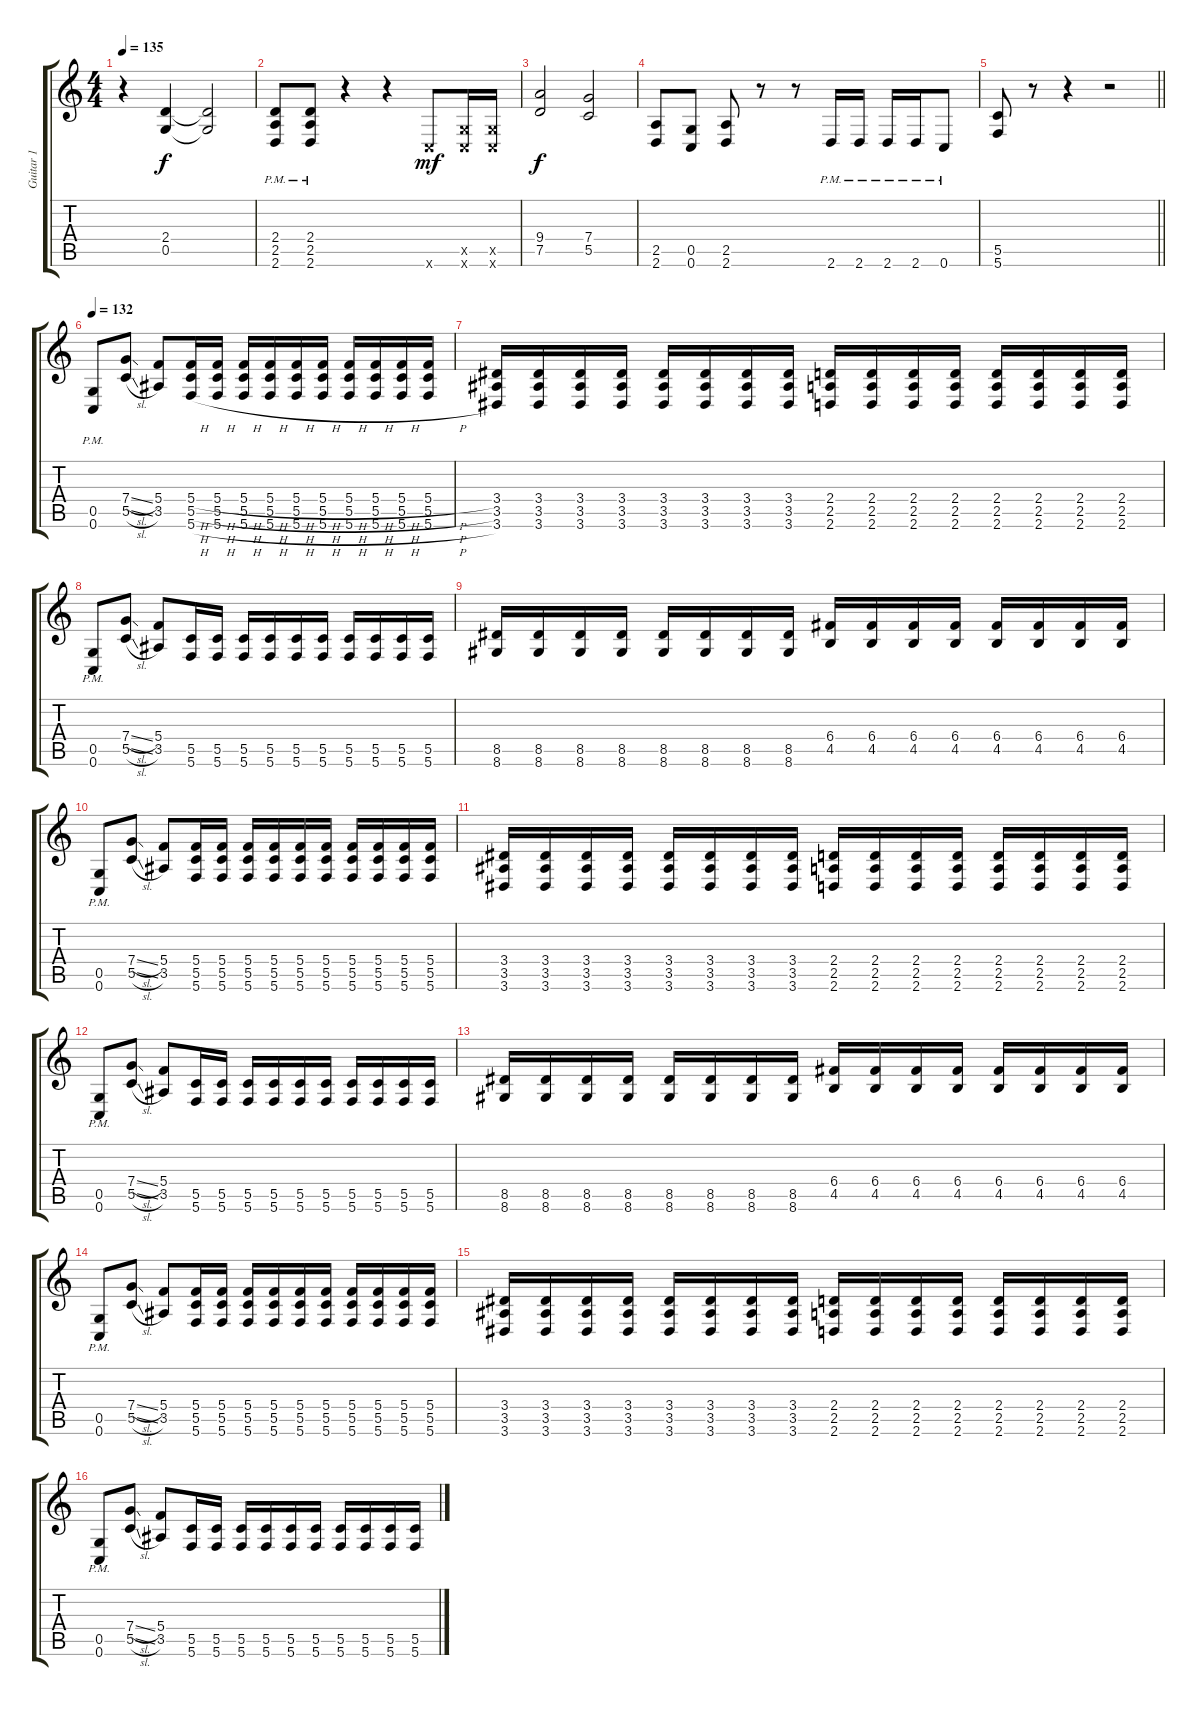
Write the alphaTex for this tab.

\track ("Guitar 1" "Guitar 1") {instrument distortionguitar}
\staff {score tabs}
\tuning (D4 A3 F3 C3 G2 C2) {hide}
\ts (4 4)
\tempo 135
\clef g2
\ks c
r.4{dy f} (2.4 0.5).4 (2.4{t} 0.5{t}).2 |
(2.4{pm} 2.5{pm} 2.6{pm}).8 (2.4{pm} 2.5{pm} 2.6{pm}).8 r.4 r.4 0.6{x}.8{dy mf} (0.5{x} 0.6{x}).16 (0.5{x} 0.6{x}).16 |
(9.4 7.5).2{dy f} (7.4 5.5).2 |
(2.5 2.6).8 (0.5 0.6).8 (2.5 2.6).8 r.8 r.8 2.6{pm}.16 2.6{pm}.16 2.6{pm}.16 2.6{pm}.16 0.6{pm}.8 |
\barLineRight lightlight
(5.5 5.6).8 r.8 r.4 r.2 |
\tempo 132
(0.5{pm} 0.6{pm}).8 (7.4{sl} 5.5{sl}).8 (5.4 3.5).8 (5.4{h} 5.5{h} 5.6{h}).16 (5.4{h} 5.5{h} 5.6{h}).16 (5.4{h} 5.5{h} 5.6{h}).16 (5.4{h} 5.5{h} 5.6{h}).16 (5.4{h} 5.5{h} 5.6{h}).16 (5.4{h} 5.5{h} 5.6{h}).16 (5.4{h} 5.5{h} 5.6{h}).16 (5.4{h} 5.5{h} 5.6{h}).16 (5.4{h} 5.5{h} 5.6{h}).16 (5.4{h} 5.5{h} 5.6{h}).16 |
(3.4 3.5 3.6).16 (3.4 3.5 3.6).16 (3.4 3.5 3.6).16 (3.4 3.5 3.6).16 (3.4 3.5 3.6).16 (3.4 3.5 3.6).16 (3.4 3.5 3.6).16 (3.4 3.5 3.6).16 (2.4 2.5 2.6).16 (2.4 2.5 2.6).16 (2.4 2.5 2.6).16 (2.4 2.5 2.6).16 (2.4 2.5 2.6).16 (2.4 2.5 2.6).16 (2.4 2.5 2.6).16 (2.4 2.5 2.6).16 |
(0.5{pm} 0.6{pm}).8 (7.4{sl} 5.5{sl}).8 (5.4 3.5).8 (5.5 5.6).16 (5.5 5.6).16 (5.5 5.6).16 (5.5 5.6).16 (5.5 5.6).16 (5.5 5.6).16 (5.5 5.6).16 (5.5 5.6).16 (5.5 5.6).16 (5.5 5.6).16 |
(8.5 8.6).16 (8.5 8.6).16 (8.5 8.6).16 (8.5 8.6).16 (8.5 8.6).16 (8.5 8.6).16 (8.5 8.6).16 (8.5 8.6).16 (6.4 4.5).16 (6.4 4.5).16 (6.4 4.5).16 (6.4 4.5).16 (6.4 4.5).16 (6.4 4.5).16 (6.4 4.5).16 (6.4 4.5).16 |
(0.5{pm} 0.6{pm}).8 (7.4{sl} 5.5{sl}).8 (5.4 3.5).8 (5.4 5.5 5.6).16 (5.4 5.5 5.6).16 (5.4 5.5 5.6).16 (5.4 5.5 5.6).16 (5.4 5.5 5.6).16 (5.4 5.5 5.6).16 (5.4 5.5 5.6).16 (5.4 5.5 5.6).16 (5.4 5.5 5.6).16 (5.4 5.5 5.6).16 |
(3.4 3.5 3.6).16 (3.4 3.5 3.6).16 (3.4 3.5 3.6).16 (3.4 3.5 3.6).16 (3.4 3.5 3.6).16 (3.4 3.5 3.6).16 (3.4 3.5 3.6).16 (3.4 3.5 3.6).16 (2.4 2.5 2.6).16 (2.4 2.5 2.6).16 (2.4 2.5 2.6).16 (2.4 2.5 2.6).16 (2.4 2.5 2.6).16 (2.4 2.5 2.6).16 (2.4 2.5 2.6).16 (2.4 2.5 2.6).16 |
(0.5{pm} 0.6{pm}).8 (7.4{sl} 5.5{sl}).8 (5.4 3.5).8 (5.5 5.6).16 (5.5 5.6).16 (5.5 5.6).16 (5.5 5.6).16 (5.5 5.6).16 (5.5 5.6).16 (5.5 5.6).16 (5.5 5.6).16 (5.5 5.6).16 (5.5 5.6).16 |
(8.5 8.6).16 (8.5 8.6).16 (8.5 8.6).16 (8.5 8.6).16 (8.5 8.6).16 (8.5 8.6).16 (8.5 8.6).16 (8.5 8.6).16 (6.4 4.5).16 (6.4 4.5).16 (6.4 4.5).16 (6.4 4.5).16 (6.4 4.5).16 (6.4 4.5).16 (6.4 4.5).16 (6.4 4.5).16 |
(0.5{pm} 0.6{pm}).8 (7.4{sl} 5.5{sl}).8 (5.4 3.5).8 (5.4 5.5 5.6).16 (5.4 5.5 5.6).16 (5.4 5.5 5.6).16 (5.4 5.5 5.6).16 (5.4 5.5 5.6).16 (5.4 5.5 5.6).16 (5.4 5.5 5.6).16 (5.4 5.5 5.6).16 (5.4 5.5 5.6).16 (5.4 5.5 5.6).16 |
(3.4 3.5 3.6).16 (3.4 3.5 3.6).16 (3.4 3.5 3.6).16 (3.4 3.5 3.6).16 (3.4 3.5 3.6).16 (3.4 3.5 3.6).16 (3.4 3.5 3.6).16 (3.4 3.5 3.6).16 (2.4 2.5 2.6).16 (2.4 2.5 2.6).16 (2.4 2.5 2.6).16 (2.4 2.5 2.6).16 (2.4 2.5 2.6).16 (2.4 2.5 2.6).16 (2.4 2.5 2.6).16 (2.4 2.5 2.6).16 |
(0.5{pm} 0.6{pm}).8 (7.4{sl} 5.5{sl}).8 (5.4 3.5).8 (5.5 5.6).16 (5.5 5.6).16 (5.5 5.6).16 (5.5 5.6).16 (5.5 5.6).16 (5.5 5.6).16 (5.5 5.6).16 (5.5 5.6).16 (5.5 5.6).16 (5.5 5.6).16
